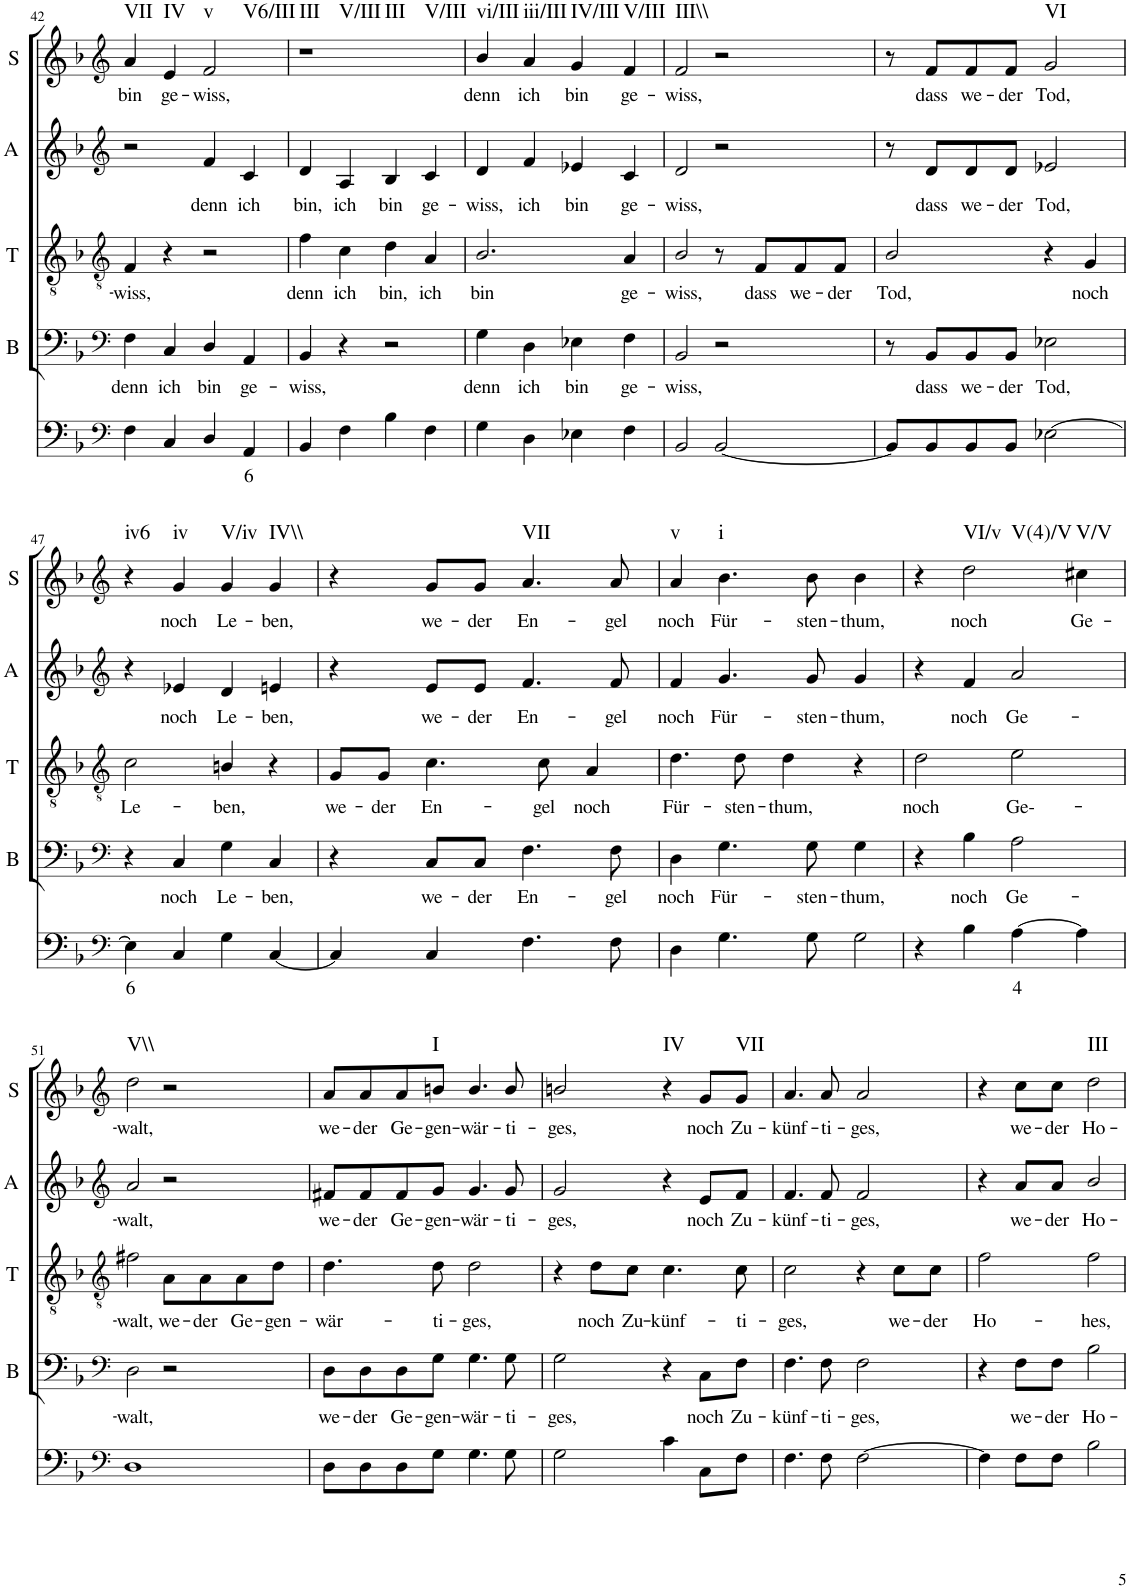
**kern	**text	**kern	**text	**kern	**text	**kern	**text	**kern	**text	**harte
*part5	*part5	*part4	*part4	*part3	*part3	*part2	*part2	*part1	*part1	*part1
*staff5	*staff5	*staff4	*staff4	*staff3	*staff3	*staff2	*staff2	*staff1	*staff1	*
*I"Continuo	*	*I"Bass	*	*I"Tenor	*	*I"Alto	*	*I"Soprano	*	*
*	*	*I'B	*	*I'T	*	*I'A	*	*I'S	*	*
!!LO:PB:g=z
*clefF4	*	*clefF4	*	*clefGv2	*	*clefG2	*	*clefG2	*	*
*k[b-]	*	*k[b-]	*	*k[b-]	*	*k[b-]	*	*k[b-]	*	*
*M4/4	*	*M4/4	*	*M4/4	*	*M4/4	*	*M4/4	*	*
=42	=42	=42	=42	=42	=42	=42	=42	=42	=42	=42
!	!	!	!LO:LY:b	!	!LO:LY:b	!	!	!	!LO:LY:b	!LO:H:kt=VII
4F\	.	4F\	denn	4F/	wiss,	2r	.	4a/	bin	N
!	!	!	!LO:LY:b	!	!	!	!	!	!LO:LY:b	!LO:H:kt=IV
4C/	.	4C/	ich	4r	.	.	.	4e/	ge-	N
!	!	!	!LO:LY:b	!	!	!	!LO:LY:b	!	!LO:LY:b	!LO:H:n=1:kt=v
!	!	!	!	!	!	!	!	!	!	!LO:H:n=2:kt=V6/III
4D/	.	4D/	bin	2r	.	4f/	denn	2f/	wiss,	N N
!	!LO:LY:b	!	!LO:LY:b	!	!	!	!LO:LY:b	!	!	!
4AA/	6	4AA/	ge-	.	.	4c/	ich	.	.	.
=43	=43	=43	=43	=43	=43	=43	=43	=43	=43	=43
!	!	!	!LO:LY:b	!	!LO:LY:b	!	!LO:LY:b	!	!	!LO:H:n=1:kt=III
!	!	!	!	!	!	!	!	!	!	!LO:H:n=2:kt=V/III
!	!	!	!	!	!	!	!	!	!	!LO:H:n=3:kt=III
!	!	!	!	!	!	!	!	!	!	!LO:H:n=4:kt=V/III
4BB-/	.	4BB-/	wiss,	4f\	denn	4d/	bin,	1r	.	N N N N
!	!	!	!	!	!LO:LY:b	!	!LO:LY:b	!	!	!
4F\	.	4r	.	4c\	ich	4A/	ich	.	.	.
!	!	!	!	!	!LO:LY:b	!	!LO:LY:b	!	!	!
4B-\	.	2r	.	4d\	bin,	4B-/	bin	.	.	.
!	!	!	!	!	!LO:LY:b	!	!LO:LY:b	!	!	!
4F\	.	.	.	4A/	ich	4c/	ge-	.	.	.
=44	=44	=44	=44	=44	=44	=44	=44	=44	=44	=44
!	!	!	!LO:LY:b	!	!LO:LY:b	!	!LO:LY:b	!	!LO:LY:b	!LO:H:kt=vi/III
4G\	.	4G\	denn	2.B-/	bin	4d/	wiss,	4b-/	denn	N
!	!	!	!LO:LY:b	!	!	!	!LO:LY:b	!	!LO:LY:b	!LO:H:kt=iii/III
4D\	.	4D\	ich	.	.	4f/	ich	4a/	ich	N
!	!	!	!LO:LY:b	!	!	!	!LO:LY:b	!	!LO:LY:b	!LO:H:kt=IV/III
4E-X\	.	4E-X\	bin	.	.	4e-X/	bin	4g/	bin	N
!	!	!	!LO:LY:b	!	!LO:LY:b	!	!LO:LY:b	!	!LO:LY:b	!LO:H:kt=V/III
4F\	.	4F\	ge-	4A/	ge-	4c/	ge-	4f/	ge-	N
=45	=45	=45	=45	=45	=45	=45	=45	=45	=45	=45
!	!	!	!LO:LY:b	!	!LO:LY:b	!	!LO:LY:b	!	!LO:LY:b	!LO:H:kt=III\\
2BB-/	.	2BB-/	wiss,	2B-/	wiss,	2d/	wiss,	2f/	wiss,	N
[2BB-/	.	2r	.	8r	.	2r	.	2r	.	.
!	!	!	!	!	!LO:LY:b	!	!	!	!	!
.	.	.	.	8F/L	dass	.	.	.	.	.
!	!	!	!	!	!LO:LY:b	!	!	!	!	!
.	.	.	.	8F/	we-	.	.	.	.	.
!	!	!	!	!	!LO:LY:b	!	!	!	!	!
.	.	.	.	8F/J	der	.	.	.	.	.
=46	=46	=46	=46	=46	=46	=46	=46	=46	=46	=46
!	!	!	!	!	!LO:LY:b	!	!	!	!	!
8BB-/L]	.	8r	.	2B-/	Tod,	8r	.	8r	.	.
!	!	!	!LO:LY:b	!	!	!	!LO:LY:b	!	!LO:LY:b	!
8BB-/	.	8BB-/L	dass	.	.	8d/L	dass	8f/L	dass	.
!	!	!	!LO:LY:b	!	!	!	!LO:LY:b	!	!LO:LY:b	!
8BB-/	.	8BB-/	we-	.	.	8d/	we-	8f/	we-	.
!	!	!	!LO:LY:b	!	!	!	!LO:LY:b	!	!LO:LY:b	!
8BB-/J	.	8BB-/J	der	.	.	8d/J	der	8f/J	der	.
!	!	!	!LO:LY:b	!	!	!	!LO:LY:b	!	!LO:LY:b	!LO:H:kt=VI
[2E-X\	.	2E-X\	Tod,	4r	.	2e-X/	Tod,	2g/	Tod,	N
!	!	!	!	!	!LO:LY:b	!	!	!	!	!
.	.	.	.	4G/	noch	.	.	.	.	.
!!LO:LB:g=z
=47	=47	=47	=47	=47	=47	=47	=47	=47	=47	=47
*clefF4	*	*clefF4	*	*clefGv2	*	*clefG2	*	*clefG2	*	*
!	!LO:LY:b	!	!	!	!LO:LY:b	!	!	!	!	!LO:H:kt=iv6
4E-\]	6	4r	.	2c\	Le-	4r	.	4r	.	N
!	!	!	!LO:LY:b	!	!	!	!LO:LY:b	!	!LO:LY:b	!LO:H:kt=iv
4C/	.	4C/	noch	.	.	4e-X/	noch	4g/	noch	N
!	!	!	!LO:LY:b	!	!LO:LY:b	!	!LO:LY:b	!	!LO:LY:b	!LO:H:kt=V/iv
4G\	.	4G\	Le-	4Bn/	ben,	4d/	Le-	4g/	Le-	N
!	!	!	!LO:LY:b	!	!	!	!LO:LY:b	!	!LO:LY:b	!LO:H:kt=IV\\
[4C/	.	4C/	ben,	4r	.	4en/	ben,	4g/	ben,	N
=48	=48	=48	=48	=48	=48	=48	=48	=48	=48	=48
!	!	!	!	!	!LO:LY:b	!	!	!	!	!
4C/]	.	4r	.	8G/L	we-	4r	.	4r	.	.
!	!	!	!	!	!LO:LY:b	!	!	!	!	!
.	.	.	.	8G/J	der	.	.	.	.	.
!	!	!	!LO:LY:b	!	!LO:LY:b	!	!LO:LY:b	!	!LO:LY:b	!
4C/	.	8C/L	we-	4.c\	En-	8e/L	we-	8g/L	we-	.
!	!	!	!LO:LY:b	!	!	!	!LO:LY:b	!	!LO:LY:b	!
.	.	8C/J	der	.	.	8e/J	der	8g/J	der	.
!	!	!	!LO:LY:b	!	!	!	!LO:LY:b	!	!LO:LY:b	!LO:H:kt=VII
4.F\	.	4.F\	En-	.	.	4.f/	En-	4.a/	En-	N
!	!	!	!	!	!LO:LY:b	!	!	!	!	!
.	.	.	.	8c\	gel	.	.	.	.	.
!	!	!	!	!	!LO:LY:b	!	!	!	!	!
.	.	.	.	4A/	noch	.	.	.	.	.
!	!	!	!LO:LY:b	!	!	!	!LO:LY:b	!	!LO:LY:b	!
8F\	.	8F\	gel	.	.	8f/	gel	8a/	gel	.
=49	=49	=49	=49	=49	=49	=49	=49	=49	=49	=49
!	!	!	!LO:LY:b	!	!LO:LY:b	!	!LO:LY:b	!	!LO:LY:b	!LO:H:kt=v
4D\	.	4D\	noch	4.d\	Für-	4f/	noch	4a/	noch	N
!	!	!	!LO:LY:b	!	!	!	!LO:LY:b	!	!LO:LY:b	!LO:H:kt=i
4.G\	.	4.G\	Für-	.	.	4.g/	Für-	4.b-\	Für-	N
!	!	!	!	!	!LO:LY:b	!	!	!	!	!
.	.	.	.	8d\	sten-	.	.	.	.	.
!	!	!	!	!	!LO:LY:b	!	!	!	!	!
.	.	.	.	4d\	thum,	.	.	.	.	.
!	!	!	!LO:LY:b	!	!	!	!LO:LY:b	!	!LO:LY:b	!
8G\	.	8G\	sten-	.	.	8g/	sten-	8b-\	sten-	.
!	!	!	!LO:LY:b	!	!	!	!LO:LY:b	!	!LO:LY:b	!
[4G\	.	4G\	thum,	4r	.	4g/	thum,	4b-\	thum,	.
=50	=50	=50	=50	=50	=50	=50	=50	=50	=50	=50
!	!	!	!	!	!LO:LY:b	!	!	!	!	!
4r	.	4r	.	2d\	noch	4r	.	4r	.	.
!	!	!	!LO:LY:b	!	!	!	!LO:LY:b	!	!LO:LY:b	!LO:H:n=1:kt=VI/v
!	!	!	!	!	!	!	!	!	!	!LO:H:n=2:kt=V(4)/V
4G\]	.	4B-\	noch	.	.	4f/	noch	2dd\	noch	N N
!	!	!	!LO:LY:b	!	!LO:LY:b	!	!LO:LY:b	!	!	!
4B-\	.	2A\	Ge-	2e\	Ge--	2a/	Ge-	.	.	.
!	!LO:LY:b	!	!	!	!	!	!	!	!LO:LY:b	!LO:H:kt=V/V
[4A\	4	.	.	.	.	.	.	4cc#X\	Ge-	N
4A\]	.	4ryy	.	4ryy	.	4ryy	.	4ryy	.	.
!!LO:LB:g=z
=51	=51	=51	=51	=51	=51	=51	=51	=51	=51	=51
*clefF4	*	*clefF4	*	*clefGv2	*	*clefG2	*	*clefG2	*	*
!	!	!	!LO:LY:b	!	!LO:LY:b	!	!LO:LY:b	!	!LO:LY:b	!LO:H:kt=V\\
1D	.	2D\	walt,	2f#X\	walt,	2a/	walt,	2dd\	walt,	N
!	!	!	!	!	!LO:LY:b	!	!	!	!	!
.	.	2r	.	8A\L	we-	2r	.	2r	.	.
!	!	!	!	!	!LO:LY:b	!	!	!	!	!
.	.	.	.	8A\	der	.	.	.	.	.
!	!	!	!	!	!LO:LY:b	!	!	!	!	!
.	.	.	.	8A\	Ge-	.	.	.	.	.
!	!	!	!	!	!LO:LY:b	!	!	!	!	!
.	.	.	.	8d\J	gen-	.	.	.	.	.
=52	=52	=52	=52	=52	=52	=52	=52	=52	=52	=52
!	!	!	!LO:LY:b	!	!LO:LY:b	!	!LO:LY:b	!	!LO:LY:b	!
8D\L	.	8D\L	we-	4.d\	wär-	8f#X/L	we-	8a/L	we-	.
!	!	!	!LO:LY:b	!	!	!	!LO:LY:b	!	!LO:LY:b	!
8D\	.	8D\	der	.	.	8f#/	der	8a/	der	.
!	!	!	!LO:LY:b	!	!	!	!LO:LY:b	!	!LO:LY:b	!
8D\	.	8D\	Ge-	.	.	8f#/	Ge-	8a/	Ge-	.
!	!	!	!LO:LY:b	!	!LO:LY:b	!	!LO:LY:b	!	!LO:LY:b	!LO:H:kt=I
8G\J	.	8G\J	gen-	8d\	ti-	8g/J	gen-	8bn/J	gen-	N
!	!	!	!LO:LY:b	!	!LO:LY:b	!	!LO:LY:b	!	!LO:LY:b	!
4.G\	.	4.G\	wär-	2d\	ges,	4.g/	wär-	4.b/	wär-	.
!	!	!	!LO:LY:b	!	!	!	!LO:LY:b	!	!LO:LY:b	!
8G\	.	8G\	ti-	.	.	8g/	ti-	8b/	ti-	.
=53	=53	=53	=53	=53	=53	=53	=53	=53	=53	=53
!	!	!	!LO:LY:b	!	!	!	!LO:LY:b	!	!LO:LY:b	!
2G\	.	2G\	ges,	4r	.	2g/	ges,	2bn/	ges,	.
!	!	!	!	!	!LO:LY:b	!	!	!	!	!
.	.	.	.	8d\L	noch	.	.	.	.	.
!	!	!	!	!	!LO:LY:b	!	!	!	!	!
.	.	.	.	8c\J	Zu-	.	.	.	.	.
!	!	!	!	!	!LO:LY:b	!	!	!	!	!LO:H:kt=IV
4c\	.	4r	.	4.c\	künf-	4r	.	4r	.	N
!	!	!	!LO:LY:b	!	!	!	!LO:LY:b	!	!LO:LY:b	!
8C\L	.	8C\L	noch	.	.	8e/L	noch	8g/L	noch	.
!	!	!	!LO:LY:b	!	!LO:LY:b	!	!LO:LY:b	!	!LO:LY:b	!LO:H:kt=VII
8F\J	.	8F\J	Zu-	8c\	ti-	8f/J	Zu-	8g/J	Zu-	N
=54	=54	=54	=54	=54	=54	=54	=54	=54	=54	=54
!	!	!	!LO:LY:b	!	!LO:LY:b	!	!LO:LY:b	!	!LO:LY:b	!
4.F\	.	4.F\	künf-	2c\	ges,	4.f/	künf-	4.a/	künf-	.
!	!	!	!LO:LY:b	!	!	!	!LO:LY:b	!	!LO:LY:b	!
8F\	.	8F\	ti-	.	.	8f/	ti-	8a/	ti-	.
!	!	!	!LO:LY:b	!	!	!	!LO:LY:b	!	!LO:LY:b	!
[2F\	.	2F\	ges,	4r	.	2f/	ges,	2a/	ges,	.
!	!	!	!	!	!LO:LY:b	!	!	!	!	!
.	.	.	.	8c\L	we-	.	.	.	.	.
!	!	!	!	!	!LO:LY:b	!	!	!	!	!
.	.	.	.	8c\J	der	.	.	.	.	.
=55	=55	=55	=55	=55	=55	=55	=55	=55	=55	=55
!	!	!	!	!	!LO:LY:b	!	!	!	!	!
4F\]	.	4r	.	2f\	Ho-	4r	.	4r	.	.
!	!	!	!LO:LY:b	!	!	!	!LO:LY:b	!	!LO:LY:b	!
8F\L	.	8F\L	we-	.	.	8a/L	we-	8cc\L	we-	.
!	!	!	!LO:LY:b	!	!	!	!LO:LY:b	!	!LO:LY:b	!
8F\J	.	8F\J	der	.	.	8a/J	der	8cc\J	der	.
!	!	!	!LO:LY:b	!	!LO:LY:b	!	!LO:LY:b	!	!LO:LY:b	!LO:H:kt=III
2B-\	.	2B-\	Ho-	2f\	hes,	2b-/	Ho-	2dd\	Ho-	N
=	=	=	=	=	=	=	=	=	=	=
*-	*-	*-	*-	*-	*-	*-	*-	*-	*-	*-
